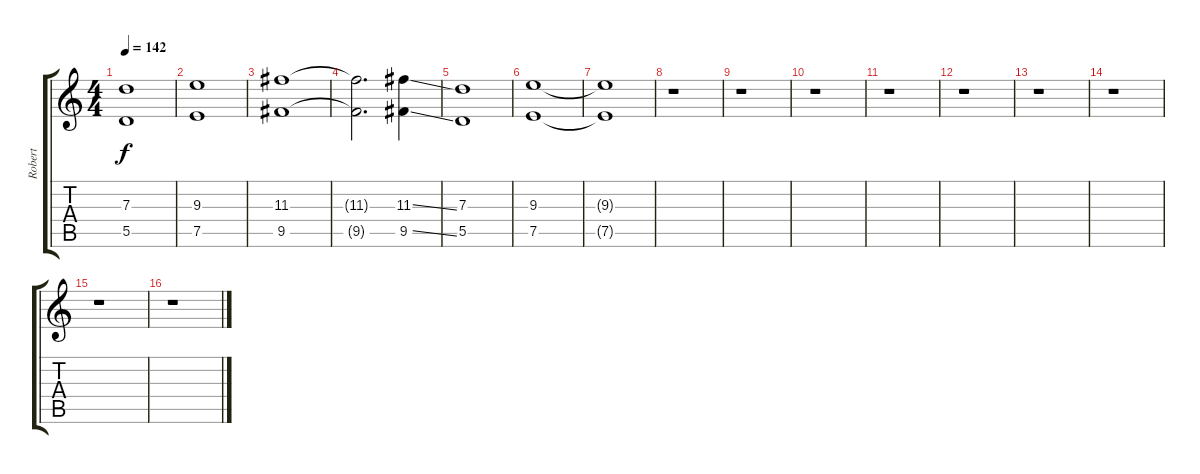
\track ("Robert" "Robert") {instrument electricguitarclean}
\staff {score tabs}
\tuning (E4 B3 G3 D3 A2 E2) {hide}
\ts (4 4)
\tempo 142
\clef g2
\ks c
(7.3 5.5).1{dy f} |
(9.3 7.5).1 |
(11.3 9.5).1 |
(11.3{t} 9.5{t}).2{d} (11.3{ss} 9.5{ss}).4 |
(7.3 5.5).1 |
(9.3 7.5).1 |
(9.3{t} 7.5{t}).1 |
r.1 |
r.1 |
r.1 |
r.1 |
r.1 |
r.1 |
r.1 |
r.1 |
r.1
